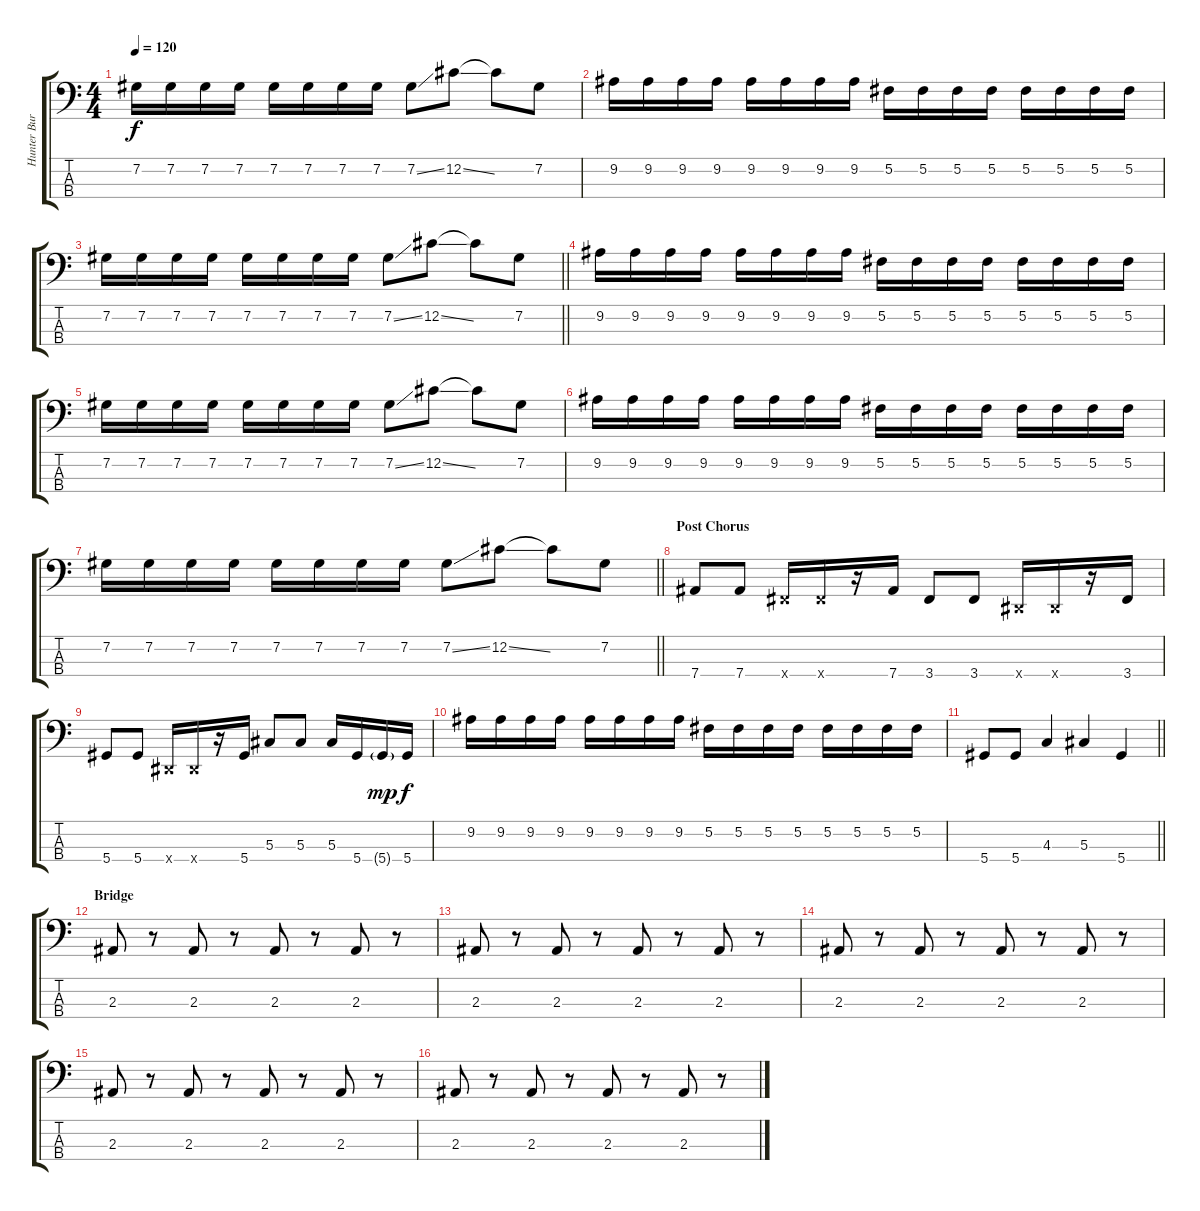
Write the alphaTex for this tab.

\track ("Hunter Burgan (Bass)" "Hunter Bur") {instrument electricbassfinger}
\staff {score tabs}
\tuning (Gb2 Db2 Ab1 Eb1) {hide}
\ts (4 4)
\tempo 120
\clef f4
\ks c
7.2.16{dy f} 7.2.16 7.2.16 7.2.16 7.2.16 7.2.16 7.2.16 7.2.16 7.2{ss}.8 12.2{ss}.8 12.2{t}.8 7.2.8 |
9.2.16 9.2.16 9.2.16 9.2.16 9.2.16 9.2.16 9.2.16 9.2.16 5.2.16 5.2.16 5.2.16 5.2.16 5.2.16 5.2.16 5.2.16 5.2.16 |
\barLineRight lightlight
7.2.16 7.2.16 7.2.16 7.2.16 7.2.16 7.2.16 7.2.16 7.2.16 7.2{ss}.8 12.2{ss}.8 12.2{t}.8 7.2.8 |
9.2.16{instrument electricbassfinger} 9.2.16 9.2.16 9.2.16 9.2.16 9.2.16 9.2.16 9.2.16 5.2.16 5.2.16 5.2.16 5.2.16 5.2.16 5.2.16 5.2.16 5.2.16 |
7.2.16 7.2.16 7.2.16 7.2.16 7.2.16 7.2.16 7.2.16 7.2.16 7.2{ss}.8 12.2{ss}.8 12.2{t}.8 7.2.8 |
9.2.16 9.2.16 9.2.16 9.2.16 9.2.16 9.2.16 9.2.16 9.2.16 5.2.16 5.2.16 5.2.16 5.2.16 5.2.16 5.2.16 5.2.16 5.2.16 |
\barLineRight lightlight
7.2.16 7.2.16 7.2.16 7.2.16 7.2.16 7.2.16 7.2.16 7.2.16 7.2{ss}.8 12.2{ss}.8 12.2{t}.8 7.2.8 |
\section ("" "Post Chorus")
7.4.8 7.4.8 3.4{x}.16 3.4{x}.16 r.16 7.4.16 3.4.8 3.4.8 0.4{x}.16 0.4{x}.16 r.16 3.4.16 |
5.4.8 5.4.8 0.4{x}.16 0.4{x}.16 r.16 5.4.16 5.3.8 5.3.8 5.3.16 5.4.16 5.4{g}.16{dy mp} 5.4.16{dy f} |
9.2.16 9.2.16 9.2.16 9.2.16 9.2.16 9.2.16 9.2.16 9.2.16 5.2.16 5.2.16 5.2.16 5.2.16 5.2.16 5.2.16 5.2.16 5.2.16 |
\barLineRight lightlight
5.4.8 5.4.8 4.3.4 5.3.4 5.4.4 |
\section ("" "Bridge")
2.3.8 r.8 2.3.8 r.8 2.3.8 r.8 2.3.8 r.8 |
2.3.8 r.8 2.3.8 r.8 2.3.8 r.8 2.3.8 r.8 |
2.3.8 r.8 2.3.8 r.8 2.3.8 r.8 2.3.8 r.8 |
2.3.8 r.8 2.3.8 r.8 2.3.8 r.8 2.3.8 r.8 |
2.3.8 r.8 2.3.8 r.8 2.3.8 r.8 2.3.8 r.8
